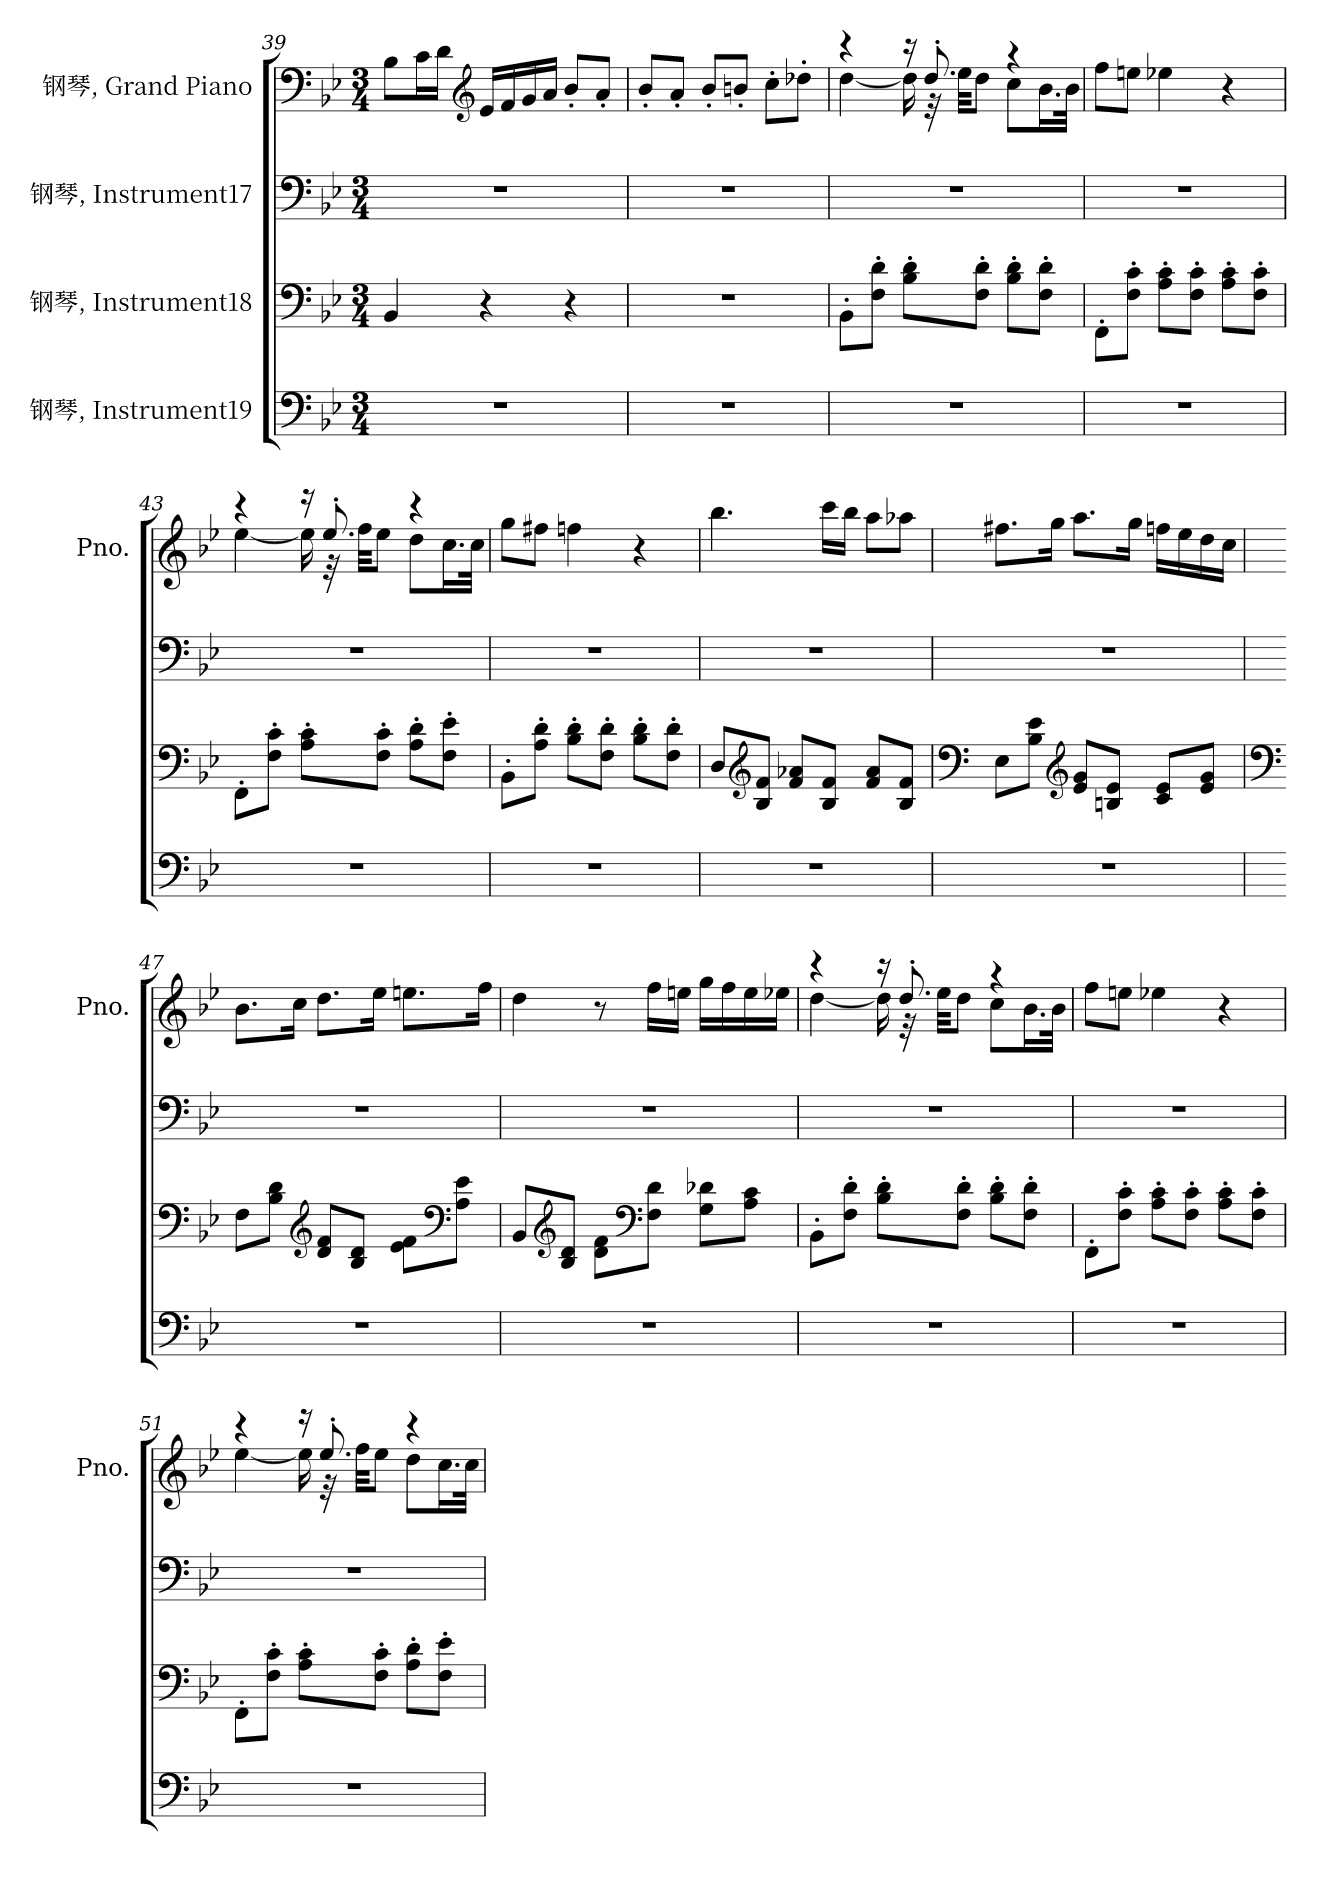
**kern	**kern	**kern	**kern
*part4	*part3	*part2	*part1
*staff4	*staff3	*staff2	*staff1
*I"钢琴, Instrument19	*I"钢琴, Instrument18	*I"钢琴, Instrument17	*I"钢琴, Grand Piano
*	*	*	*I'Pno.
!!LO:PB:g=z
*clefF4	*clefF4	*clefF4	*clefF4
*k[b-e-]	*k[b-e-]	*k[b-e-]	*k[b-e-]
*M3/4	*M3/4	*M3/4	*M3/4
=39	=39	=39	=39
2.r	4BB-/	2.r	8B-\L
.	.	.	16c\L
.	.	.	16d\JJ
*	*	*	*clefG2
.	4r	.	16e-/LL
.	.	.	16f/
.	.	.	16g/
.	.	.	16a/JJ
.	4r	.	8b-'/L
.	.	.	8a'/J
=40	=40	=40	=40
2.r	2.r	2.r	8b-'/L
*	*	*	*MM136
.	.	.	8a'/J
*	*	*	*MM128
.	.	.	8b-'/L
*	*	*	*MM120
.	.	.	8bn'/J
*	*	*	*MM112
.	.	.	8cc'\L
*	*	*	*MM104
.	.	.	8dd-X'\J
=41	=41	=41	=41
*	*	*	*MM136
*	*	*	*^
2.r	8BB-'\L	2.r	4r	[4dd\
.	8F\' 8d\'J	.	.	.
*	*	*	*MM120	*
.	8B-\' 8d\'L	.	16r	16dd\]
.	.	.	8.dd'/	32r
.	.	.	.	32ee-\KKL
.	8F\' 8d\'J	.	.	8dd\J
.	8B-\' 8d\'L	.	4r	8cc\L
.	8F\' 8d\'J	.	.	16.b-\L
.	.	.	.	32b-\JJk
*	*	*	*v	*v
=42	=42	=42	=42
*	*	*	*MM144
2.r	8FF'\L	2.r	8ff\L
.	8F\' 8c\'J	.	8een\J
.	8A\' 8c\'L	.	4ee-X\
.	8F\' 8c\'J	.	.
.	8A\' 8c\'L	.	4r
.	8F\' 8c\'J	.	.
!!LO:LB:g=z
=43	=43	=43	=43
*	*	*	*^
2.r	8FF'\L	2.r	4r	[4ee-\
.	8F\' 8c\'J	.	.	.
.	8A\' 8c\'L	.	16r	16ee-\]
.	.	.	8.ee-'/	32r
.	.	.	.	32ff\KKL
.	8F\' 8c\'J	.	.	8ee-\J
.	8A\' 8d\'L	.	4r	8dd\L
.	8F\' 8e-\'J	.	.	16.cc\L
.	.	.	.	32cc\JJk
*	*	*	*v	*v
=44	=44	=44	=44
2.r	8BB-'\L	2.r	8gg\L
.	8A\' 8d\'J	.	8ff#X\J
.	8B-\' 8d\'L	.	4ffn\
.	8F\' 8d\'J	.	.
.	8B-\' 8d\'L	.	4r
.	8F\' 8d\'J	.	.
=45	=45	=45	=45
2.r	8D/L	2.r	4.bb-\
*	*clefG2	*	*
.	8B-/ 8f/J	.	.
.	8f/ 8a-X/L	.	.
.	8B-/ 8f/J	.	16ccc\LL
.	.	.	16bb-\JJ
.	8f/ 8a-/L	.	8aa\L
.	8B-/ 8f/J	.	8aa-X\J
!!LO:LB:g=z
=46	=46	=46	=46
*	*clefF4	*	*
2.r	8E-\L	2.r	8.ff#X\L
.	8B-\ 8e-\J	.	.
.	.	.	16gg\Jk
*	*clefG2	*	*
.	8e-/ 8g/L	.	8.aa\L
.	8Bn/ 8e-/J	.	.
.	.	.	16gg\Jk
.	8c/ 8e-/L	.	16ffn\LL
.	.	.	16ee-\
.	8e-/ 8g/J	.	16dd\
.	.	.	16cc\JJ
=47	=47	=47	=47
*	*clefF4	*	*
2.r	8F\L	2.r	8.b-\L
.	8B-\ 8d\J	.	.
.	.	.	16cc\Jk
*	*clefG2	*	*
.	8d/ 8f/L	.	8.dd\L
.	8B-/ 8d/J	.	.
.	.	.	16ee-\Jk
.	8e-\ 8f\L	.	8.een\L
*	*clefF4	*	*
.	8A\ 8e-\J	.	.
.	.	.	16ff\Jk
=48	=48	=48	=48
2.r	8BB-/L	2.r	4dd\
*	*clefG2	*	*
.	8B-/ 8d/J	.	.
.	8d\ 8f\L	.	8r
*	*clefF4	*	*
.	8F\ 8d\J	.	16ff\LL
.	.	.	16een\JJ
.	8G\ 8d-X\L	.	16gg\LL
.	.	.	16ff\
.	8A\ 8c\J	.	16ee\
.	.	.	16ee-X\JJ
!!LO:PB:g=z
=49	=49	=49	=49
*	*	*	*^
2.r	8BB-'\L	2.r	4r	[4dd\
.	8F\' 8d\'J	.	.	.
.	8B-\' 8d\'L	.	16r	16dd\]
.	.	.	8.dd'/	32r
.	.	.	.	32ee-\KKL
.	8F\' 8d\'J	.	.	8dd\J
.	8B-\' 8d\'L	.	4r	8cc\L
.	8F\' 8d\'J	.	.	16.b-\L
.	.	.	.	32b-\JJk
*	*	*	*v	*v
=50	=50	=50	=50
2.r	8FF'\L	2.r	8ff\L
.	8F\' 8c\'J	.	8een\J
.	8A\' 8c\'L	.	4ee-X\
.	8F\' 8c\'J	.	.
.	8A\' 8c\'L	.	4r
.	8F\' 8c\'J	.	.
=51	=51	=51	=51
*	*	*	*^
2.r	8FF'\L	2.r	4r	[4ee-\
.	8F\' 8c\'J	.	.	.
.	8A\' 8c\'L	.	16r	16ee-\]
.	.	.	8.ee-'/	32r
.	.	.	.	32ff\KKL
.	8F\' 8c\'J	.	.	8ee-\J
.	8A\' 8d\'L	.	4r	8dd\L
.	8F\' 8e-\'J	.	.	16.cc\L
.	.	.	.	32cc\JJk
*	*	*	*v	*v
=	=	=	=
*-	*-	*-	*-
